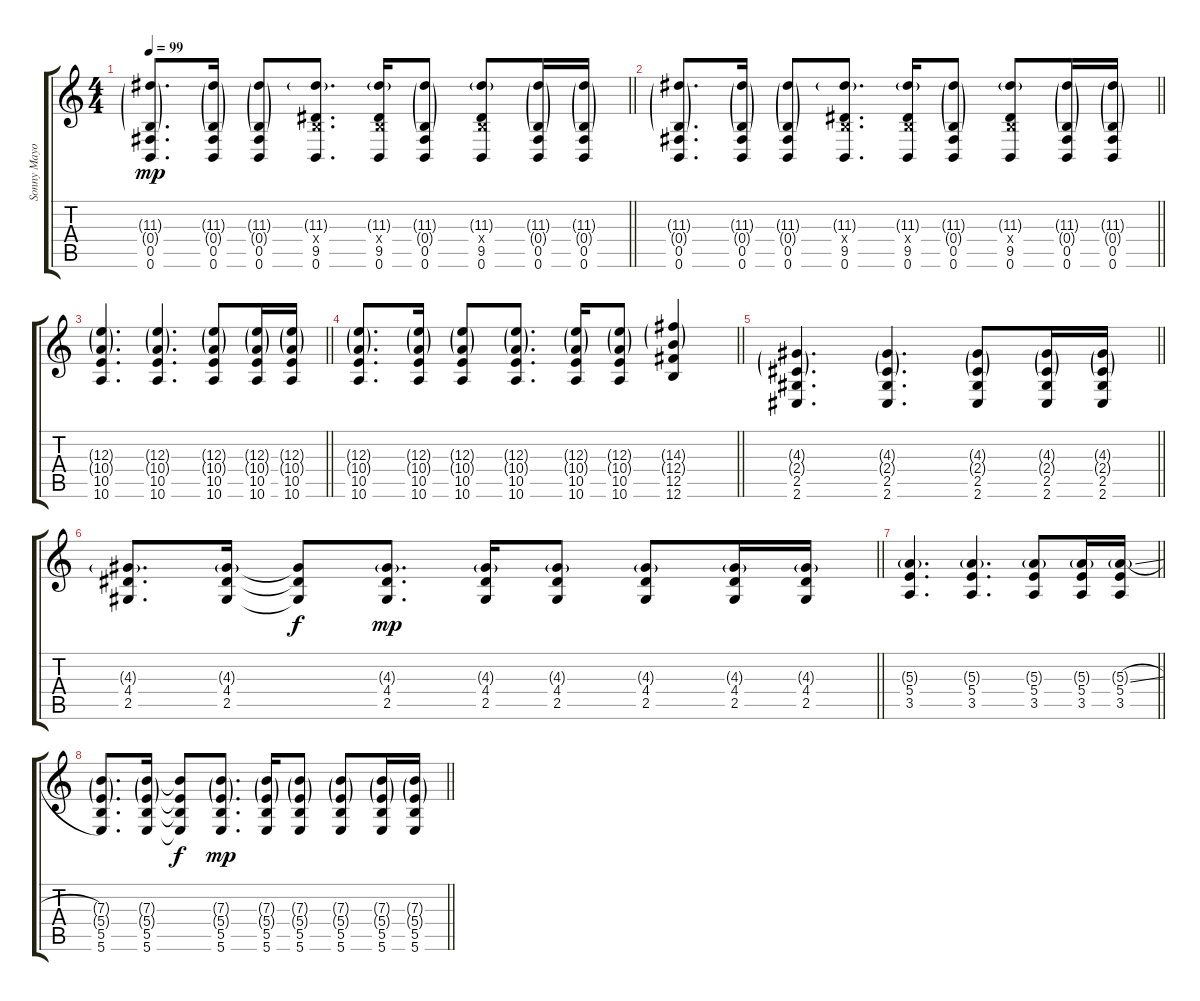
\track ("Sonny Mayo/Clint Lowery" "Sonny Mayo") {instrument distortionguitar}
\staff {score tabs}
\tuning (Db4 Ab3 E3 B2 Gb2 B1) {hide}
\ts (4 4)
\tempo 99
\clef g2
\barLineRight lightlight
\ks c
(11.3{g} 0.4{g} 0.5 0.6).8{d dy mp} (11.3{g} 0.4{g} 0.5 0.6).16 (11.3{g} 0.4{g} 0.5 0.6).8 (11.3{g} 0.4{x} 9.5 0.6).8{d} (11.3{g} 0.4{x} 9.5 0.6).16 (11.3{g} 0.4{g} 0.5 0.6).8 (11.3{g} 0.4{x} 9.5 0.6).8 (11.3{g} 0.4{g} 0.5 0.6).16 (11.3{g} 0.4{g} 0.5 0.6).16 |
\barLineRight lightlight
(11.3{g} 0.4{g} 0.5 0.6).8{d} (11.3{g} 0.4{g} 0.5 0.6).16 (11.3{g} 0.4{g} 0.5 0.6).8 (11.3{g} 0.4{x} 9.5 0.6).8{d} (11.3{g} 0.4{x} 9.5 0.6).16 (11.3{g} 0.4{g} 0.5 0.6).8 (11.3{g} 0.4{x} 9.5 0.6).8 (11.3{g} 0.4{g} 0.5 0.6).16 (11.3{g} 0.4{g} 0.5 0.6).16 |
\barLineRight lightlight
(12.3{g} 10.4{g} 10.5 10.6).4{d} (12.3{g} 10.4{g} 10.5 10.6).4{d} (12.3{g} 10.4{g} 10.5 10.6).8 (12.3{g} 10.4{g} 10.5 10.6).16 (12.3{g} 10.4{g} 10.5 10.6).16 |
\barLineRight lightlight
(12.3{g} 10.4{g} 10.5 10.6).8{d} (12.3{g} 10.4{g} 10.5 10.6).16 (12.3{g} 10.4{g} 10.5 10.6).8 (12.3{g} 10.4{g} 10.5 10.6).8{d} (12.3{g} 10.4{g} 10.5 10.6).16 (12.3{g} 10.4{g} 10.5 10.6).8 (14.3{g} 12.4{g} 12.5 12.6).4 |
\barLineRight lightlight
(4.3{g} 2.4{g} 2.5 2.6).4{d} (4.3{g} 2.4{g} 2.5 2.6).4{d} (4.3{g} 2.4{g} 2.5 2.6).8 (4.3{g} 2.4{g} 2.5 2.6).16 (4.3{g} 2.4{g} 2.5 2.6).16 |
\barLineRight lightlight
(4.3{g} 4.4 2.5).8{d} (4.3{g} 4.4 2.5).16 (4.3{t} 4.4{t} 2.5{t}).8{dy f} (4.3{g} 4.4 2.5).8{d dy mp} (4.3{g} 4.4 2.5).16 (4.3{g} 4.4 2.5).8 (4.3{g} 4.4 2.5).8 (4.3{g} 4.4 2.5).16 (4.3{g} 4.4 2.5).16 |
\barLineRight lightlight
(5.3{g} 5.4 3.5).4{d} (5.3{g} 5.4 3.5).4{d} (5.3{g} 5.4 3.5).8 (5.3{g} 5.4 3.5).16 (5.3{sl g} 5.4 3.5).16 |
\barLineRight lightlight
(7.3{g} 5.4{g} 5.5 5.6).8{d} (7.3{g} 5.4{g} 5.5 5.6).16 (7.3{t} 5.4{t} 5.5{t} 5.6{t}).8{dy f} (7.3{g} 5.4{g} 5.5 5.6).8{d dy mp} (7.3{g} 5.4{g} 5.5 5.6).16 (7.3{g} 5.4{g} 5.5 5.6).8 (7.3{g} 5.4{g} 5.5 5.6).8 (7.3{g} 5.4{g} 5.5 5.6).16 (7.3{g} 5.4{g} 5.5 5.6).16
